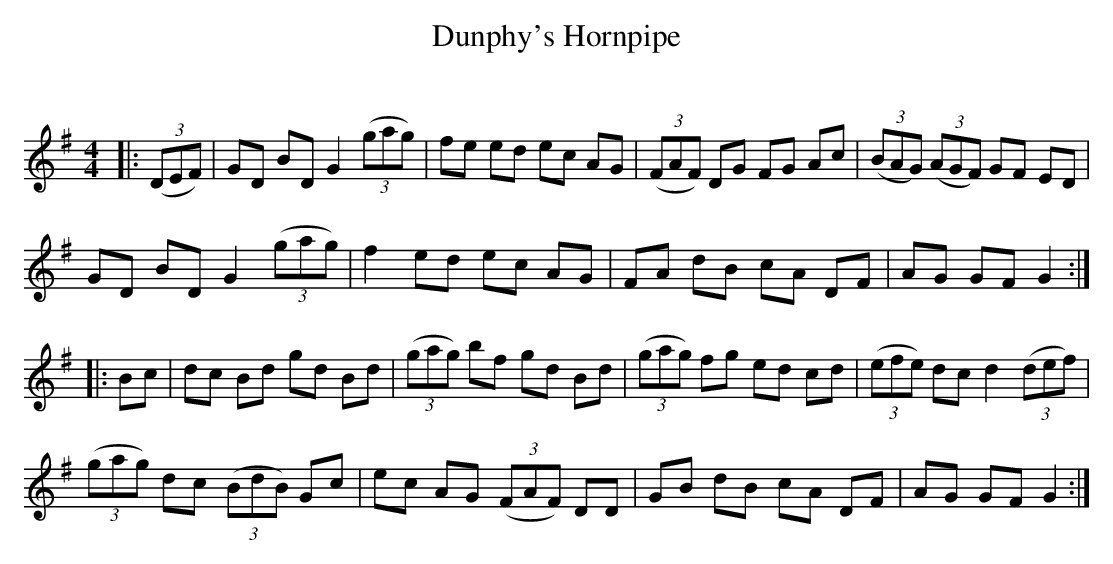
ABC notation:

X:1
T: Dunphy's Hornpipe
C:
Q: 232
K:G
M:4/4
L:1/8
|:((3DEF) |GD BD G2 ((3gag) |fe ed ec AG|((3FAF) DG FG Ac|((3BAG) ((3AGF) GF ED|
GD BD G2 ((3gag) |f2 ed ec AG|FA dB cA DF|AG GF G2:|
|:Bc|dc Bd gd Bd|((3gag) bf gd Bd|((3gag) fg ed cd|((3efe) dc d2 ((3def) |
((3gag) dc ((3BdB) Gc|ec AG ((3FAF) DD|GB dB cA DF|AG GF G2:|
